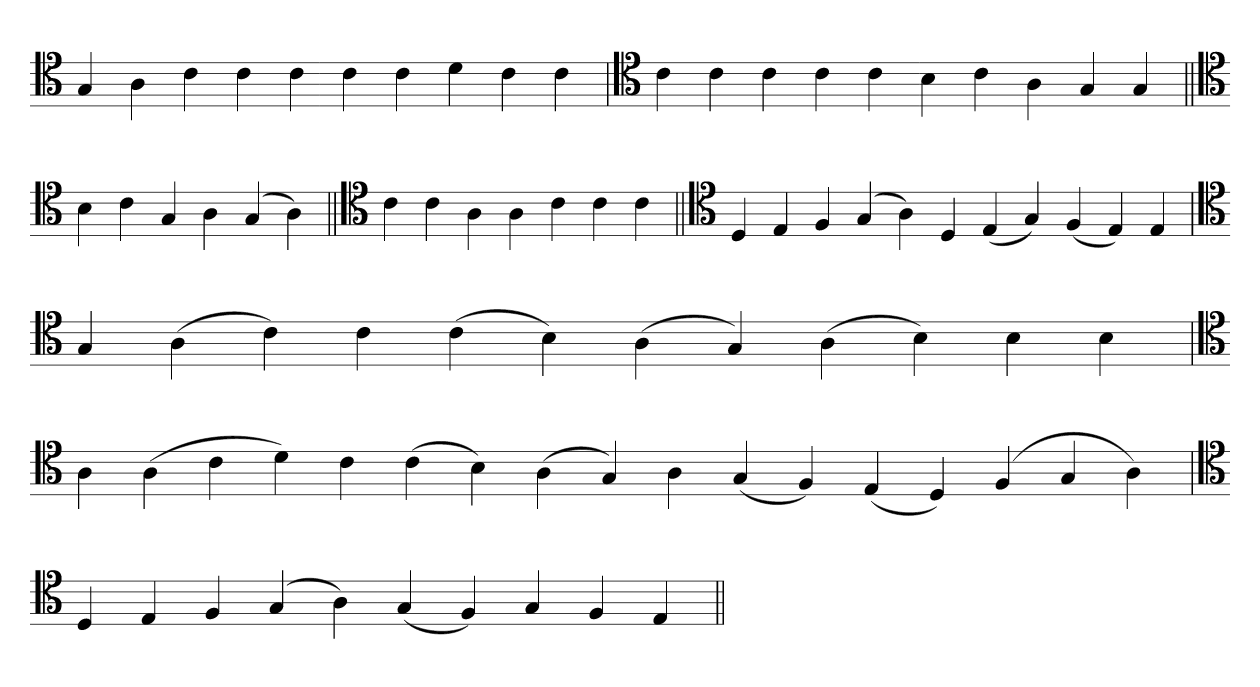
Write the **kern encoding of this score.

**kern
*part1
*staff1
*clefC4
=
4G
4A
4c
4c
4c
4c
4c
4d
4c
4c
=
*clefC4
4c
4c
4c
4c
4c
4B
4c
4A
4G
4G
=||
*clefC4
4B
4c
4G
4A
(4G
4A)
=||
*clefC4
4c
4c
4A
4A
4c
4c
4c
=||
*clefC4
4D
4E
4F
(4G
4A)
4D
(4E
4G)
(4F
4E)
4E
='
*clefC4
4G
(4A
4c)
4c
(4c
4B)
(4A
4G)
(4A
4B)
4B
4B
=
*clefC4
4A
(4A
4c
4d)
4c
(4c
4B)
(4A
4G)
4A
(4G
4F)
(4E
4D)
(4F
4G
4A)
='
*clefC4
4D
4E
4F
(4G
4A)
(4G
4F)
4G
4F
4E
=||
*-
